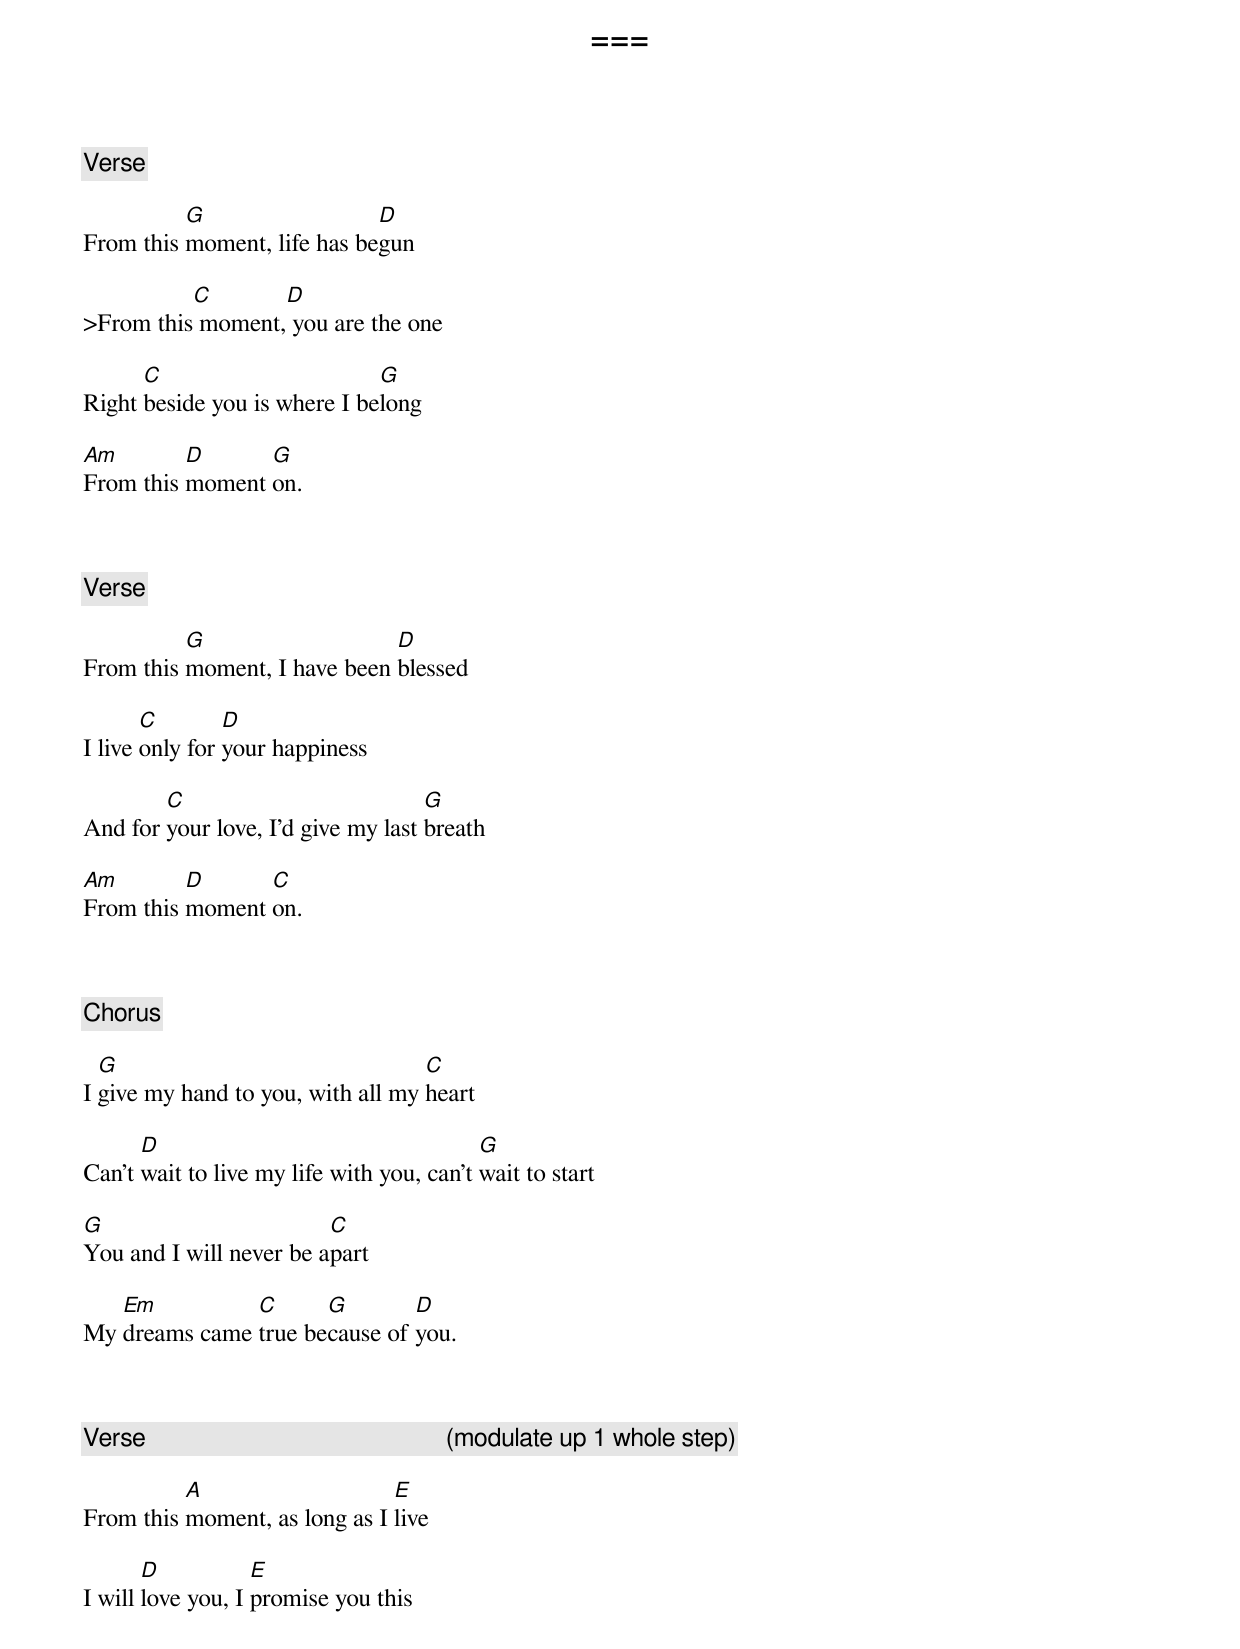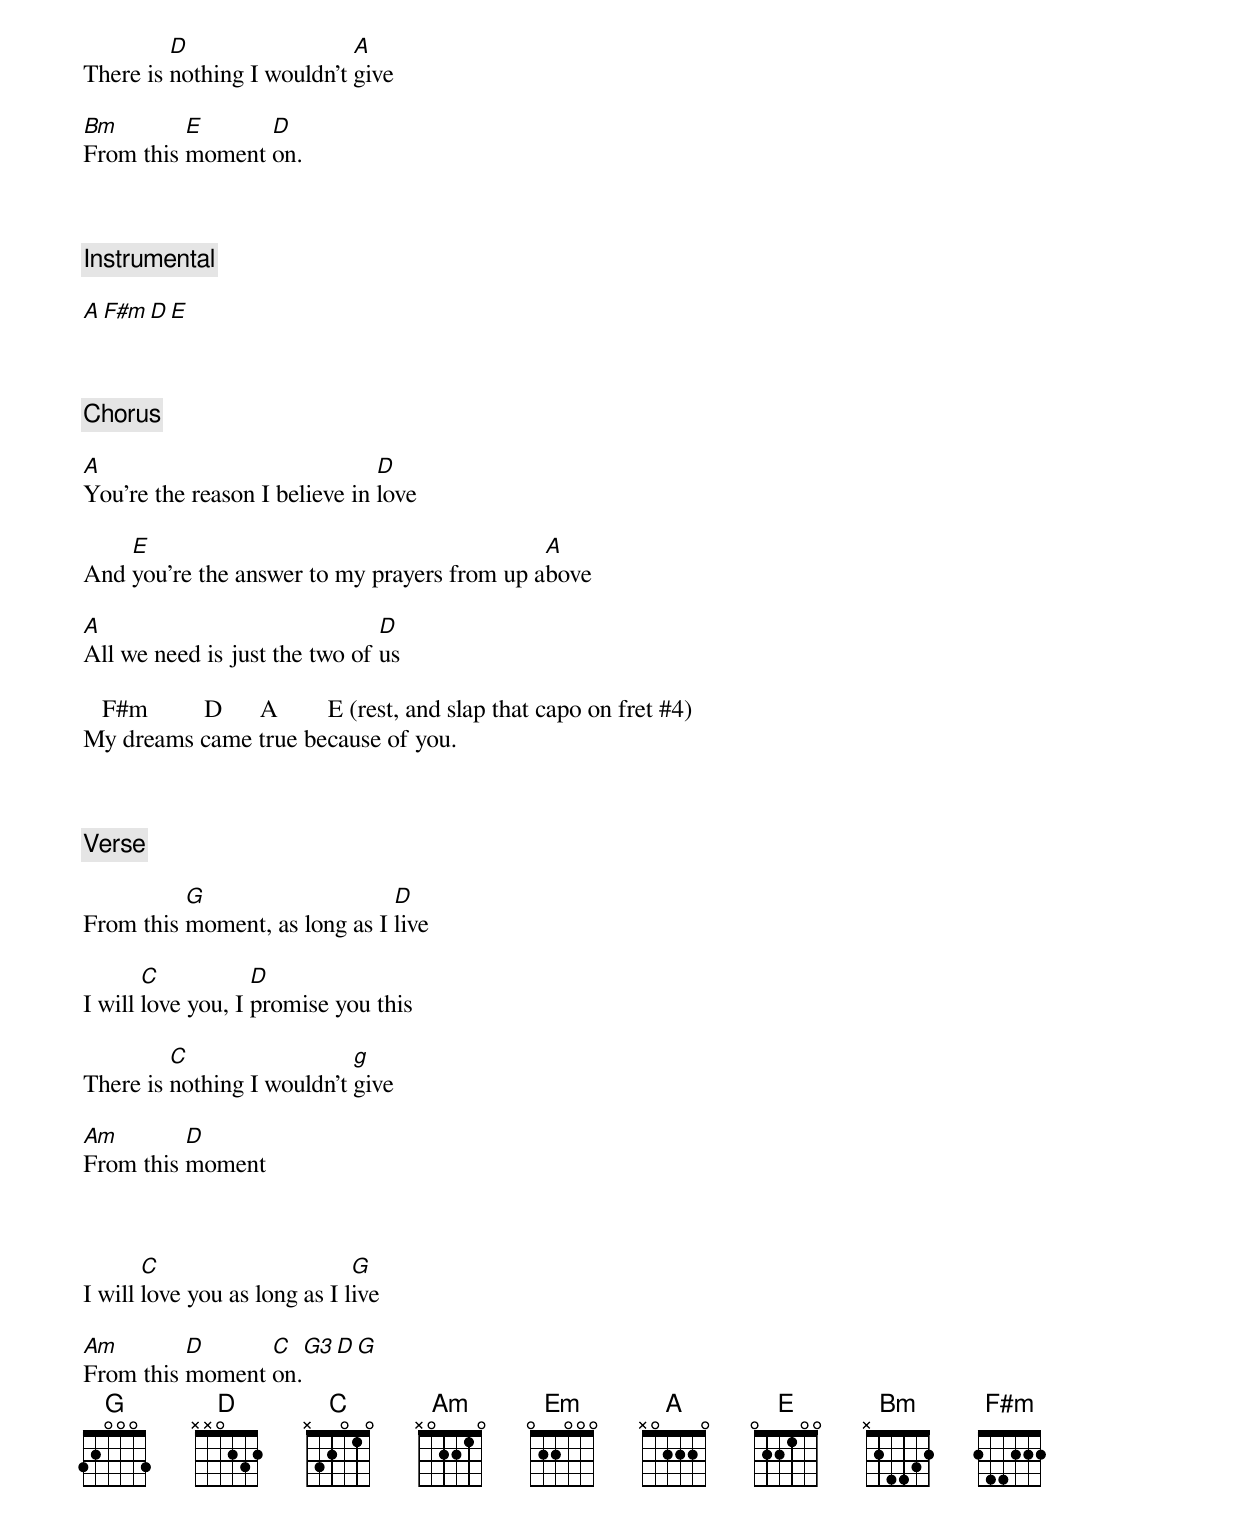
===


[Verse]

          G                  D
From this moment, life has begun

          C       D
>From this moment, you are the one

      C                       G
Right beside you is where I belong

Am        D      G
From this moment on.



[Verse]

          G                   D
From this moment, I have been blessed

       C        D
I live only for your happiness

        C                           G
And for your love, I'd give my last breath

Am        D      C
From this moment on.



[Chorus]

  G                                C
I give my hand to you, with all my heart

      D                                    G
Can't wait to live my life with you, can't wait to start

G                        C
You and I will never be apart

   Em          C      G        D
My dreams came true because of you.



[Verse]                                                (modulate up 1 whole step)

          A                    E
From this moment, as long as I live

       D           E
I will love you, I promise you this

         D                  A
There is nothing I wouldn't give

Bm        E      D
From this moment on.



[Instrumental]

A   F#m   D    E



[Chorus]

A                              D
You're the reason I believe in love

    E                                        A
And you're the answer to my prayers from up above

A                              D
All we need is just the two of us

   F#m         D      A        E (rest, and slap that capo on fret #4)
My dreams came true because of you.



[Verse]

          G                    D
From this moment, as long as I live

       C           D
I will love you, I promise you this

         C                  g
There is nothing I wouldn't give

Am        D
From this moment



       C                      G
I will love you as long as I live

Am        D      C    G3    D    G
From this moment on.
